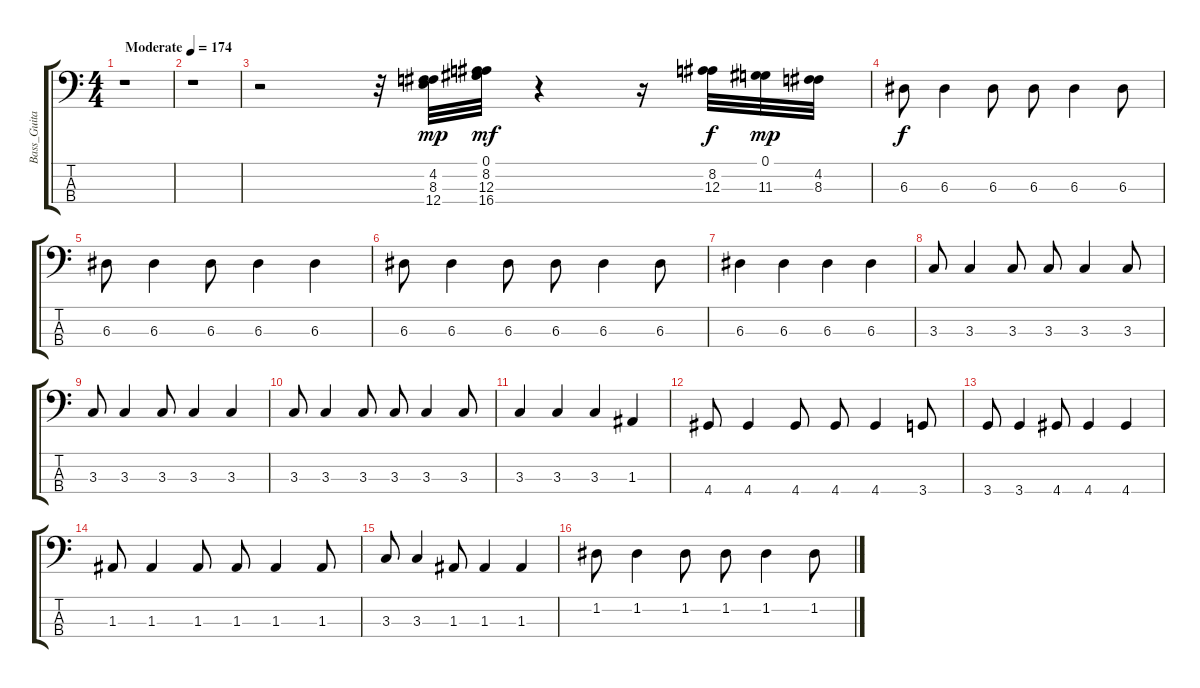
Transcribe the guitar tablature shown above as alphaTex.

\track ("Bass_Guitar" "Bass_Guita") {instrument electricbassfinger}
\staff {score tabs}
\tuning (G2 D2 A1 E1) {hide}
\ts (4 4)
\tempo (174 "Moderate")
\clef f4
\ks c
r.1{dy mp instrument electricbassfinger} |
r.1 |
r.2 r.32 (4.2 8.3 12.4).32 (0.1 8.2 12.3 16.4).32{dy mf} r.4 r.16 (8.2 12.3).32{dy f} (0.1 11.3).32{dy mp} (4.2 8.3).32 |
6.3.8{dy f} 6.3.4 6.3.8 6.3.8 6.3.4 6.3.8 |
6.3.8 6.3.4 6.3.8 6.3.4 6.3.4 |
6.3.8 6.3.4 6.3.8 6.3.8 6.3.4 6.3.8 |
6.3.4 6.3.4 6.3.4 6.3.4 |
3.3.8 3.3.4 3.3.8 3.3.8 3.3.4 3.3.8 |
3.3.8 3.3.4 3.3.8 3.3.4 3.3.4 |
3.3.8 3.3.4 3.3.8 3.3.8 3.3.4 3.3.8 |
3.3.4 3.3.4 3.3.4 1.3.4 |
4.4.8 4.4.4 4.4.8 4.4.8 4.4.4 3.4.8 |
3.4.8 3.4.4 4.4.8 4.4.4 4.4.4 |
1.3.8 1.3.4 1.3.8 1.3.8 1.3.4 1.3.8 |
3.3.8 3.3.4 1.3.8 1.3.4 1.3.4 |
1.2.8 1.2.4 1.2.8 1.2.8 1.2.4 1.2.8
